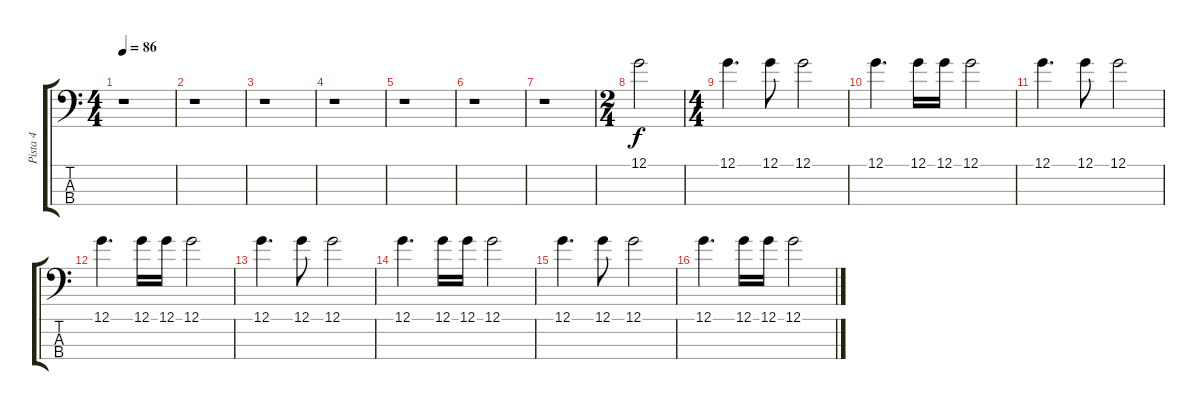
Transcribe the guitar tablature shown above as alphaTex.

\track ("Pista 4" "Pista 4") {instrument acousticbass}
\staff {score tabs}
\tuning (G2 D2 A1 E1) {hide}
\ts (4 4)
\tempo 86
\clef f4
\ks c
r.1{dy f} |
r.1 |
r.1 |
r.1 |
r.1 |
r.1 |
r.1 |
\ts (2 4)
12.1.2 |
\ts (4 4)
12.1.4{d} 12.1.8 12.1.2 |
12.1.4{d} 12.1.16 12.1.16 12.1.2 |
12.1.4{d} 12.1.8 12.1.2 |
12.1.4{d} 12.1.16 12.1.16 12.1.2 |
12.1.4{d} 12.1.8 12.1.2 |
12.1.4{d} 12.1.16 12.1.16 12.1.2 |
12.1.4{d} 12.1.8 12.1.2 |
12.1.4{d} 12.1.16 12.1.16 12.1.2
